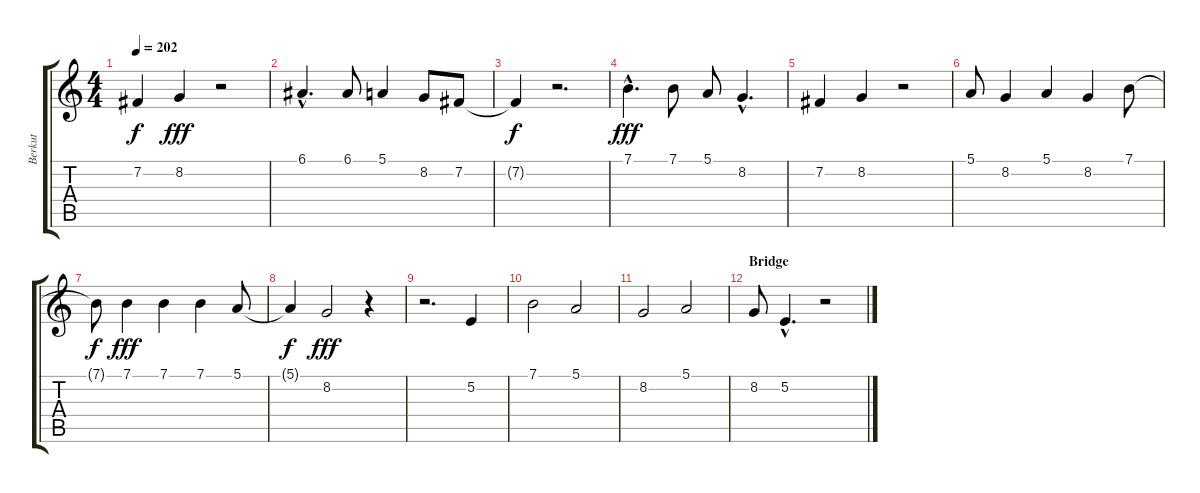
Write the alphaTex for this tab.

\track ("Berkut" "Berkut") {instrument flute}
\staff {score tabs}
\tuning (E4 B3 G3 D3 A2 E2) {hide}
\ts (4 4)
\tempo 202
\clef g2
\ks c
7.2{t}.4{dy f} 8.2.4{dy fff} r.2 |
6.1{hac}.4{d} 6.1.8 5.1.4 8.2.8 7.2.8 |
7.2{t}.4{dy f} r.2{d} |
7.1{hac}.4{d dy fff} 7.1.8 5.1.8 8.2{hac}.4{d} |
7.2.4 8.2.4 r.2 |
5.1.8 8.2.4 5.1.4 8.2.4 7.1.8 |
7.1{t}.8{dy f} 7.1.4{dy fff} 7.1.4 7.1.4 5.1.8 |
5.1{t}.4{dy f} 8.2.2{dy fff} r.4 |
r.2{d} 5.2.4 |
7.1.2 5.1.2 |
8.2.2 5.1.2 |
\section ("" "Bridge")
8.2.8 5.2{hac}.4{d} r.2
